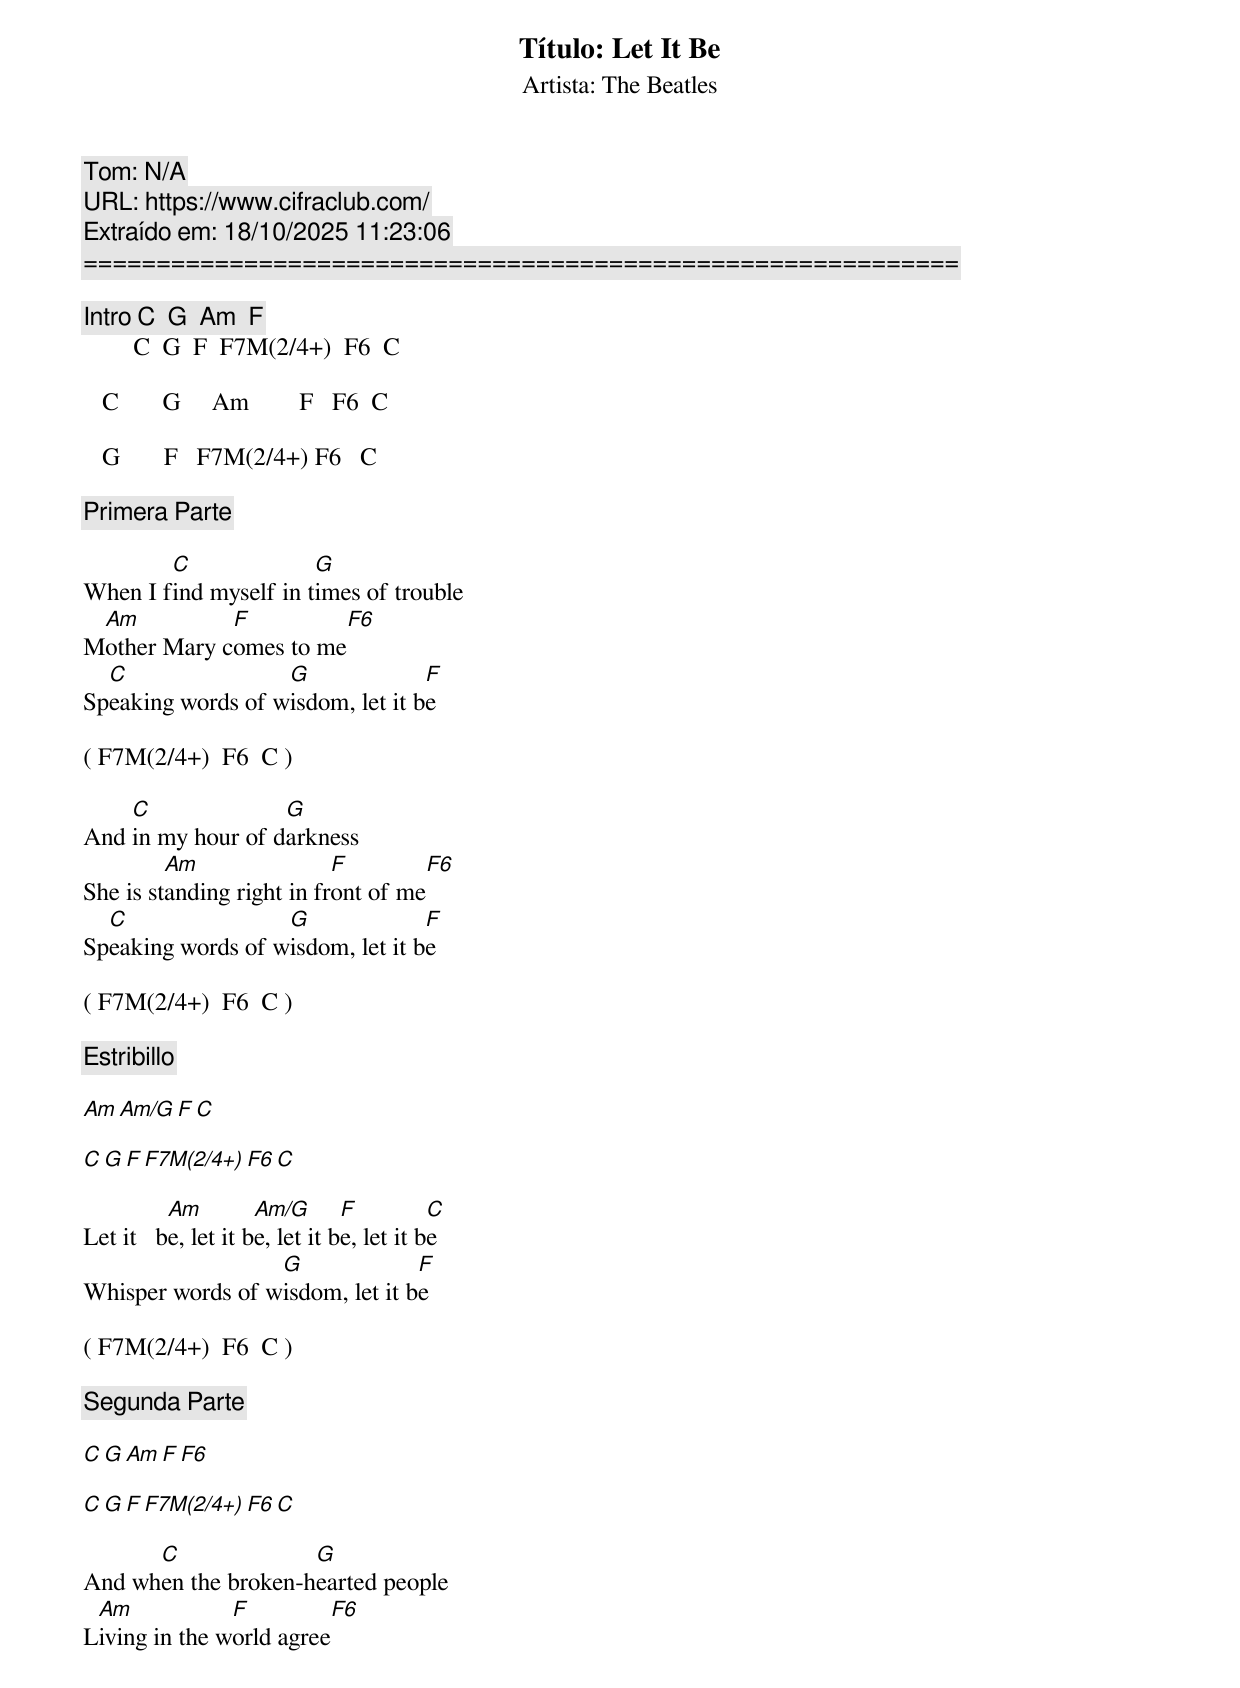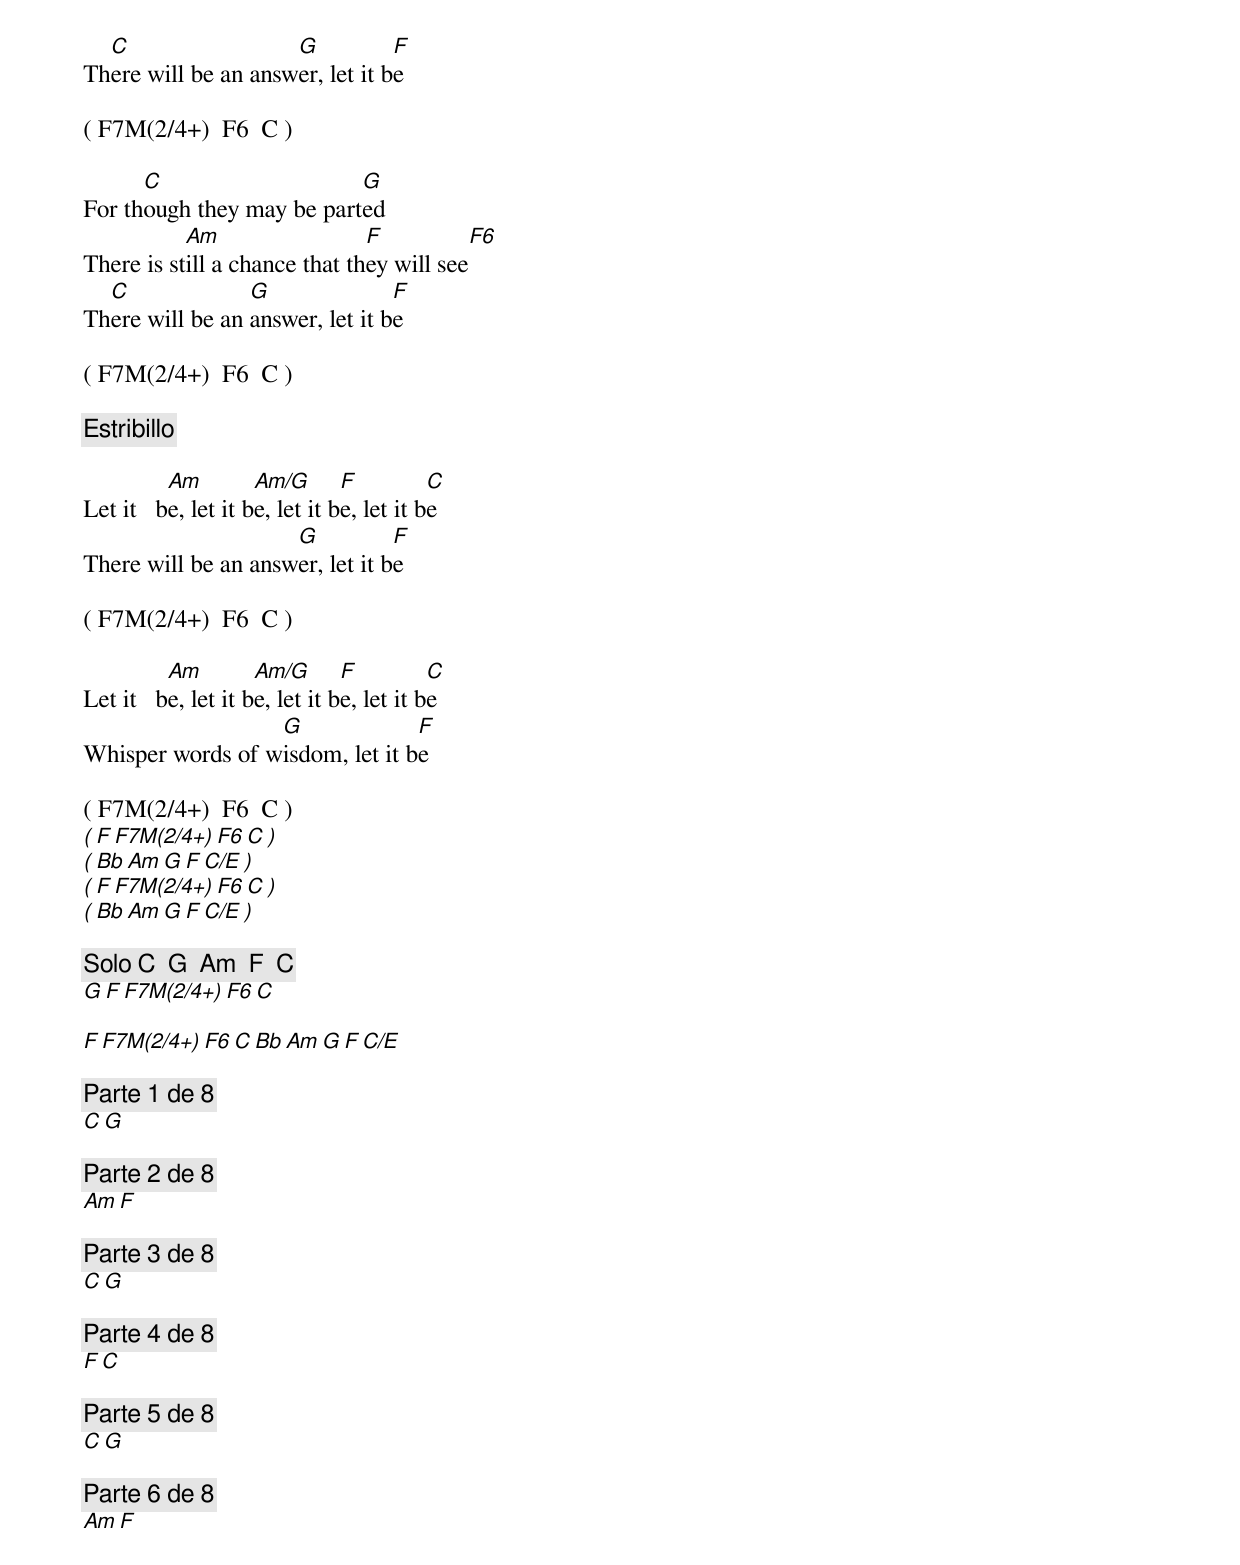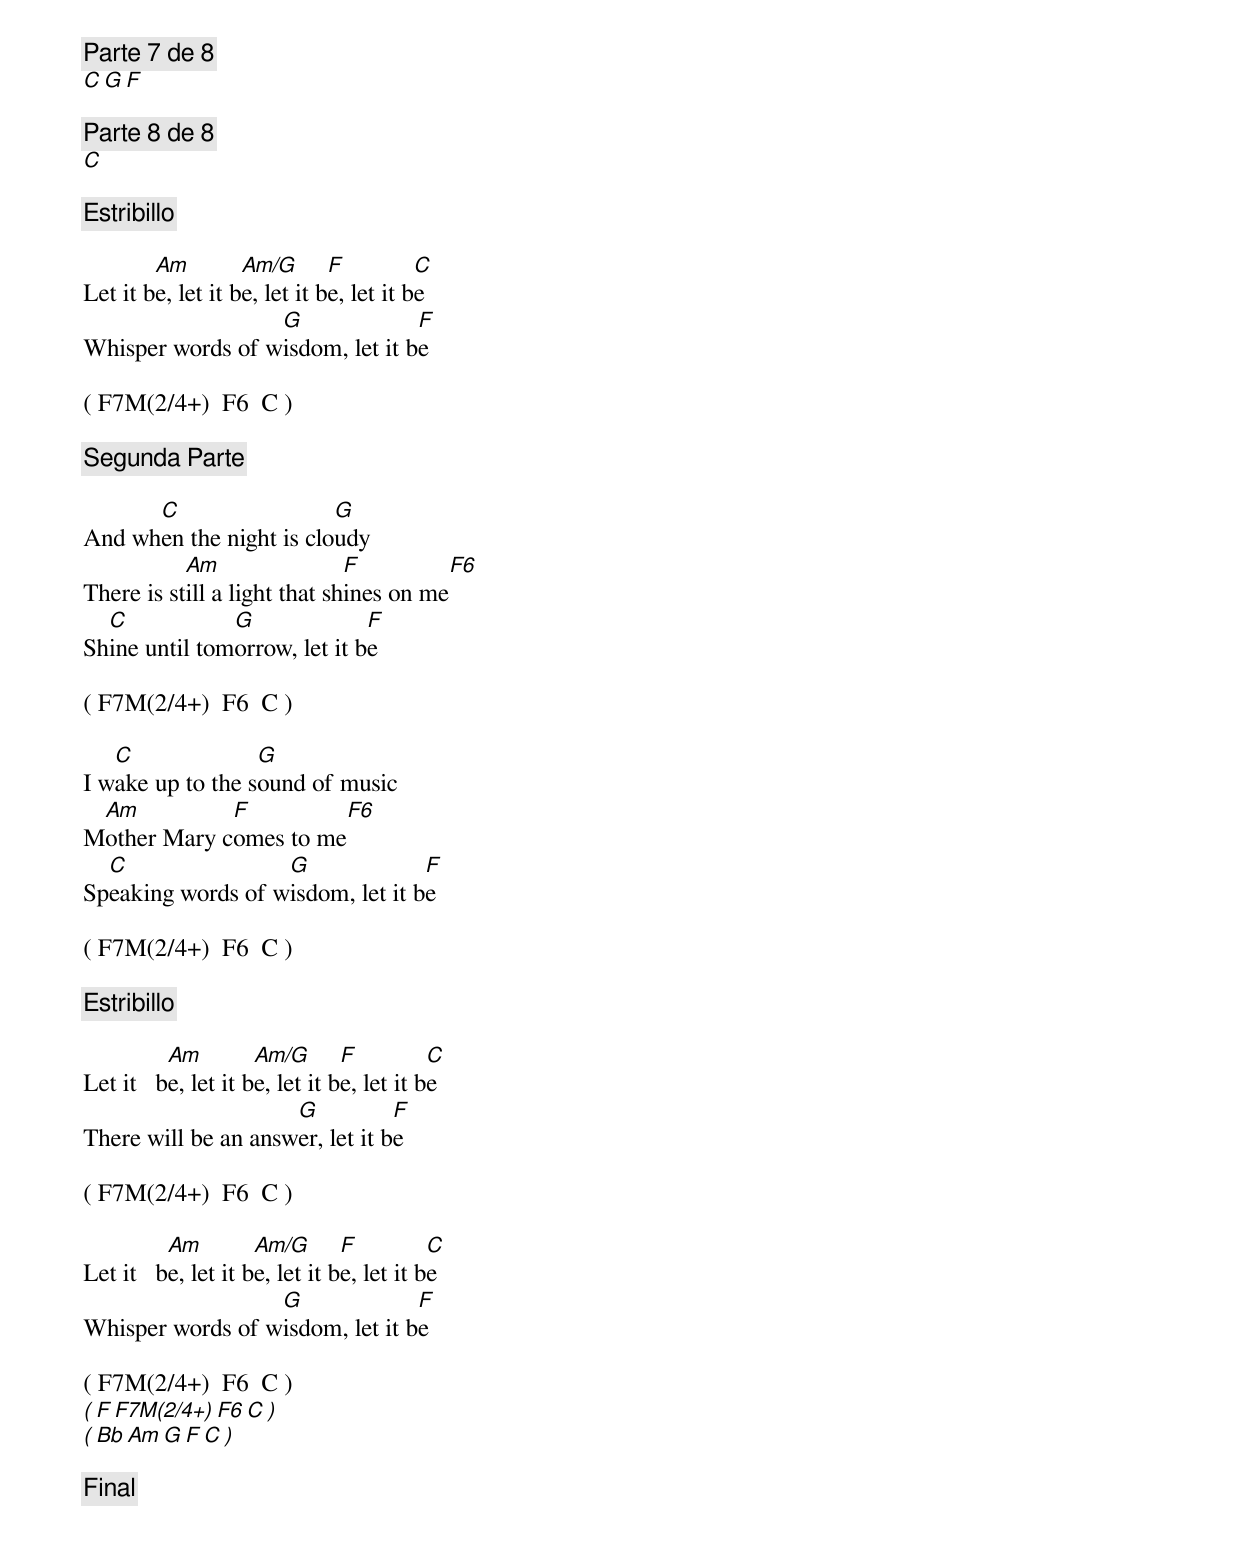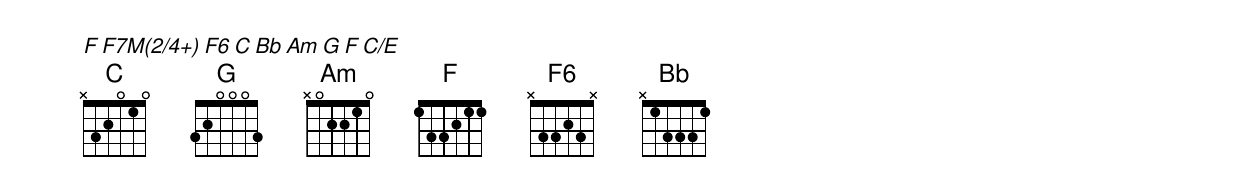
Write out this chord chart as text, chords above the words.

Título: Let It Be
Artista: The Beatles
Tom: N/A
URL: https://www.cifraclub.com/
Extraído em: 18/10/2025 11:23:06
============================================================

[Intro] C  G  Am  F
        C  G  F  F7M(2/4+)  F6  C

   C       G     Am        F   F6  C

   G       F   F7M(2/4+) F6   C

[Primera Parte]

        C              G
When I find myself in times of trouble
 Am          F          F6
Mother Mary comes to me
  C                G              F
Speaking words of wisdom, let it be

( F7M(2/4+)  F6  C )

    C              G
And in my hour of darkness
         Am                F         F6
She is standing right in front of me
  C                G              F
Speaking words of wisdom, let it be

( F7M(2/4+)  F6  C )

[Estribillo]

   Am      Am/G    F       C

   C       G       F   F7M(2/4+) F6 C

          Am         Am/G       F          C
Let it   be, let it be, let it be, let it be
                  G              F
Whisper words of wisdom, let it be

( F7M(2/4+)  F6  C )

[Segunda Parte]

   C         G          Am        F     F6

   C         G         F   F7M(2/4+) F6  C

      C              G
And when the broken-hearted people
 Am            F           F6
Living in the world agree
  C                  G           F
There will be an answer, let it be

( F7M(2/4+)  F6  C )

      C                    G
For though they may be parted
           Am                  F           F6
There is still a chance that they will see
  C              G               F
There will be an answer, let it be

( F7M(2/4+)  F6  C )

[Estribillo]

          Am         Am/G       F          C
Let it   be, let it be, let it be, let it be
                     G           F
There will be an answer, let it be

( F7M(2/4+)  F6  C )

          Am         Am/G       F          C
Let it   be, let it be, let it be, let it be
                  G              F
Whisper words of wisdom, let it be

( F7M(2/4+)  F6  C )
( F  F7M(2/4+)  F6  C )
( Bb  Am  G  F  C/E )
( F  F7M(2/4+)  F6  C )
( Bb  Am  G  F  C/E )

[Solo] C  G  Am  F  C
       G  F  F7M(2/4+)  F6  C

   F   F7M(2/4+) F6 C  Bb   Am   G    F   C/E

[Parte 1 de 8]
        C           G

[Parte 2 de 8]
         Am          F

[Parte 3 de 8]
    C                G

[Parte 4 de 8]
    F             C

[Parte 5 de 8]
         C             G

[Parte 6 de 8]
        Am                 F

[Parte 7 de 8]
        C                   G       F

[Parte 8 de 8]
                       C

[Estribillo]

        Am         Am/G       F          C
Let it be, let it be, let it be, let it be
                  G              F
Whisper words of wisdom, let it be

( F7M(2/4+)  F6  C )

[Segunda Parte]

      C                  G
And when the night is cloudy
           Am                 F          F6
There is still a light that shines on me
  C            G              F
Shine until tomorrow, let it be

( F7M(2/4+)  F6  C )

   C              G
I wake up to the sound of music
 Am          F           F6
Mother Mary comes to me
  C                G              F
Speaking words of wisdom, let it be

( F7M(2/4+)  F6  C )

[Estribillo]

          Am         Am/G       F          C
Let it   be, let it be, let it be, let it be
                     G           F
There will be an answer, let it be

( F7M(2/4+)  F6  C )

          Am         Am/G       F          C
Let it   be, let it be, let it be, let it be
                  G              F
Whisper words of wisdom, let it be

( F7M(2/4+)  F6  C )
( F F7M(2/4+) F6 C )
( Bb Am G F C )

[Final]

   F   F7M(2/4+) F6 C  Bb Am   G    F   C/E
